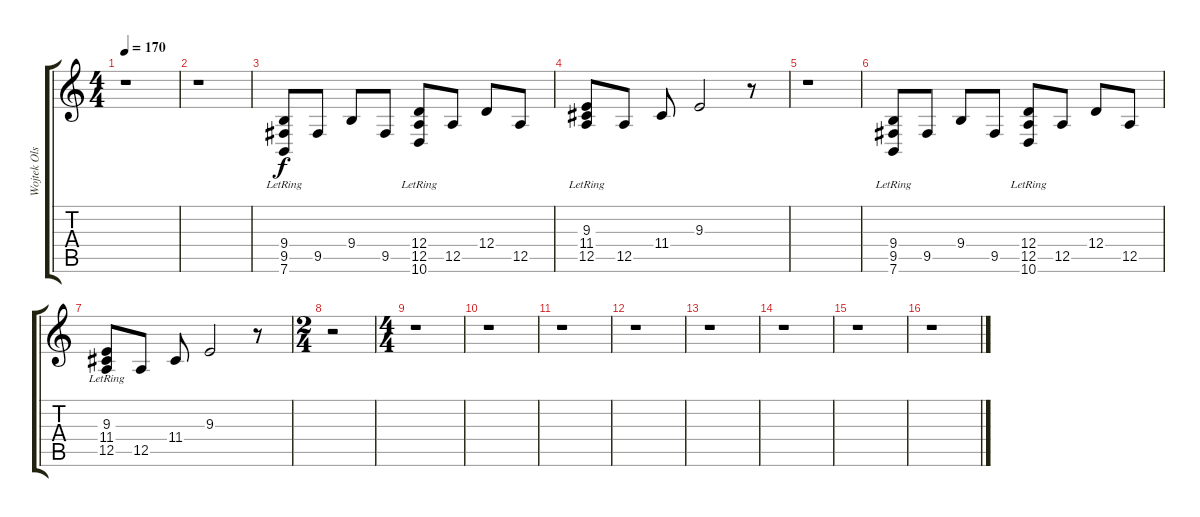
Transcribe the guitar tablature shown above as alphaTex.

\track ("Wojtek Olszak" "Wojtek Ols") {instrument acousticgrandpiano}
\staff {score tabs}
\tuning (E4 B3 G3 D3 A2 E2) {hide}
\ts (4 4)
\tempo 170
\clef g2
\ks c
r.1{dy f instrument acousticgrandpiano} |
r.1 |
(9.4{lr} 9.5 7.6{lr}).8 9.5.8 9.4.8 9.5.8 (12.4{lr} 12.5 10.6{lr}).8 12.5.8 12.4.8 12.5.8 |
(9.3{lr} 11.4{lr} 12.5).8 12.5.8 11.4.8 9.3.2 r.8 |
r.1 |
(9.4{lr} 9.5 7.6{lr}).8 9.5.8 9.4.8 9.5.8 (12.4{lr} 12.5 10.6{lr}).8 12.5.8 12.4.8 12.5.8 |
(9.3{lr} 11.4{lr} 12.5).8 12.5.8 11.4.8 9.3.2 r.8 |
\ts (2 4)
r.2 |
\ts (4 4)
r.1 |
r.1 |
r.1 |
r.1 |
r.1 |
r.1 |
r.1 |
r.1
